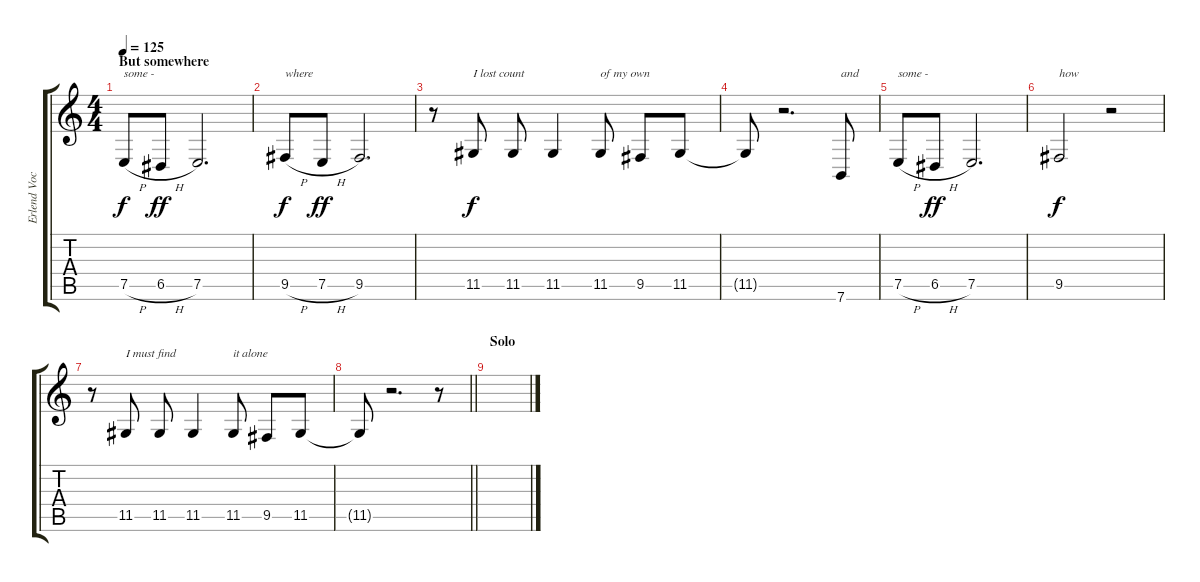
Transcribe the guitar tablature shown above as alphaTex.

\track ("Erlend Vocals" "Erlend Voc") {instrument flute}
\staff {score tabs}
\tuning (E4 B3 G3 D3 A2 E2) {hide}
\ts (4 4)
\section ("" "But somewhere")
\tempo 125
\clef g2
\ks c
7.5{h}.8{txt "some -" dy f} 6.5{h}.8{dy ff} 7.5.2{d} |
9.5{h}.8{txt "where" dy f} 7.5{h}.8{dy ff} 9.5.2{d} |
r.8 11.5.8{txt "I lost count" dy f} 11.5.8 11.5.4 11.5.8{txt "of my own"} 9.5.8 11.5.8 |
11.5{t}.8 r.2{d} 7.6.8{txt "and"} |
7.5{h}.8{txt "some -"} 6.5{h}.8{dy ff} 7.5.2{d} |
9.5.2{txt "how" dy f} r.2 |
r.8 11.5.8{txt "I must find"} 11.5.8 11.5.4 11.5.8{txt "it alone"} 9.5.8 11.5.8 |
\barLineRight lightlight
11.5{t}.8 r.2{d} r.8 |
\section ("" "Solo")
